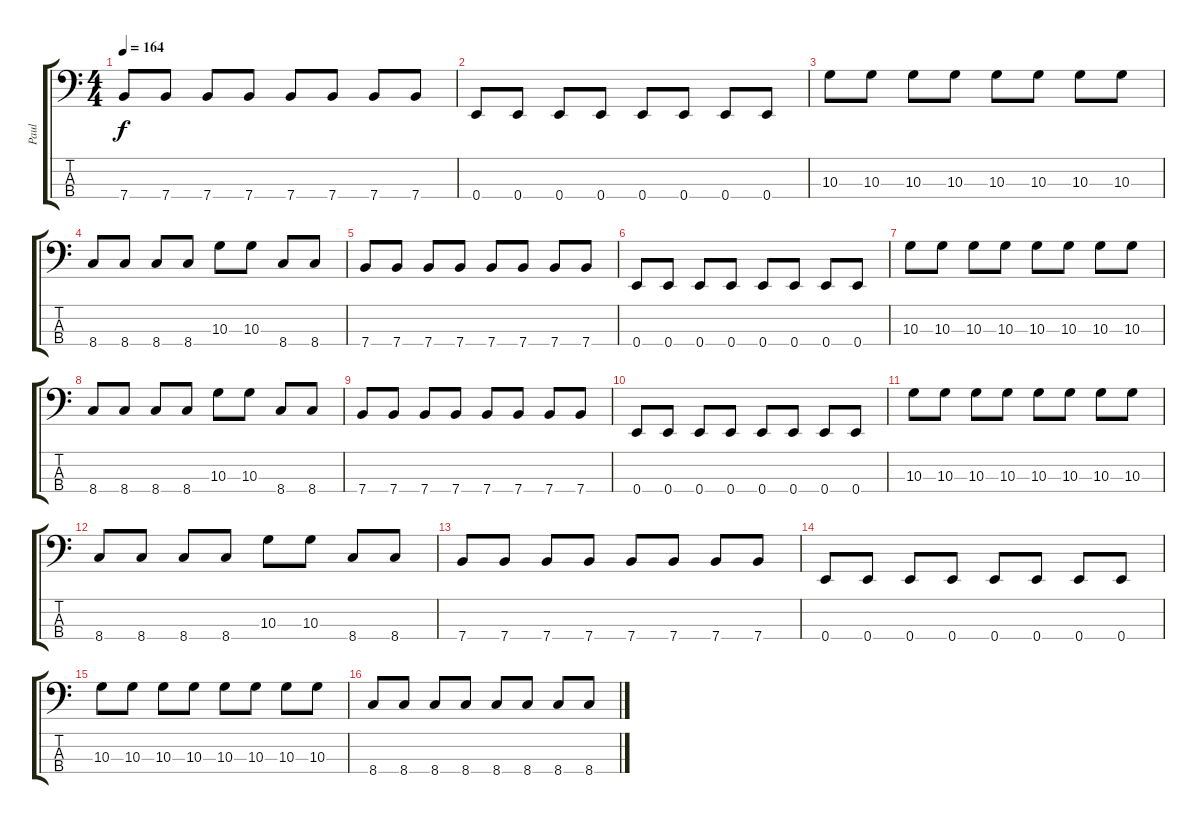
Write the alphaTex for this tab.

\track ("Paul" "Paul") {instrument electricbasspick}
\staff {score tabs}
\tuning (G2 D2 A1 E1) {hide}
\ts (4 4)
\tempo 164
\clef f4
\ks c
7.4.8{dy f} 7.4.8 7.4.8 7.4.8 7.4.8 7.4.8 7.4.8 7.4.8 |
0.4.8 0.4.8 0.4.8 0.4.8 0.4.8 0.4.8 0.4.8 0.4.8 |
10.3.8 10.3.8 10.3.8 10.3.8 10.3.8 10.3.8 10.3.8 10.3.8 |
8.4.8 8.4.8 8.4.8 8.4.8 10.3.8 10.3.8 8.4.8 8.4.8 |
7.4.8 7.4.8 7.4.8 7.4.8 7.4.8 7.4.8 7.4.8 7.4.8 |
0.4.8 0.4.8 0.4.8 0.4.8 0.4.8 0.4.8 0.4.8 0.4.8 |
10.3.8 10.3.8 10.3.8 10.3.8 10.3.8 10.3.8 10.3.8 10.3.8 |
8.4.8 8.4.8 8.4.8 8.4.8 10.3.8 10.3.8 8.4.8 8.4.8 |
7.4.8 7.4.8 7.4.8 7.4.8 7.4.8 7.4.8 7.4.8 7.4.8 |
0.4.8 0.4.8 0.4.8 0.4.8 0.4.8 0.4.8 0.4.8 0.4.8 |
10.3.8 10.3.8 10.3.8 10.3.8 10.3.8 10.3.8 10.3.8 10.3.8 |
8.4.8 8.4.8 8.4.8 8.4.8 10.3.8 10.3.8 8.4.8 8.4.8 |
7.4.8 7.4.8 7.4.8 7.4.8 7.4.8 7.4.8 7.4.8 7.4.8 |
0.4.8 0.4.8 0.4.8 0.4.8 0.4.8 0.4.8 0.4.8 0.4.8 |
10.3.8 10.3.8 10.3.8 10.3.8 10.3.8 10.3.8 10.3.8 10.3.8 |
8.4.8 8.4.8 8.4.8 8.4.8 8.4.8 8.4.8 8.4.8 8.4.8
